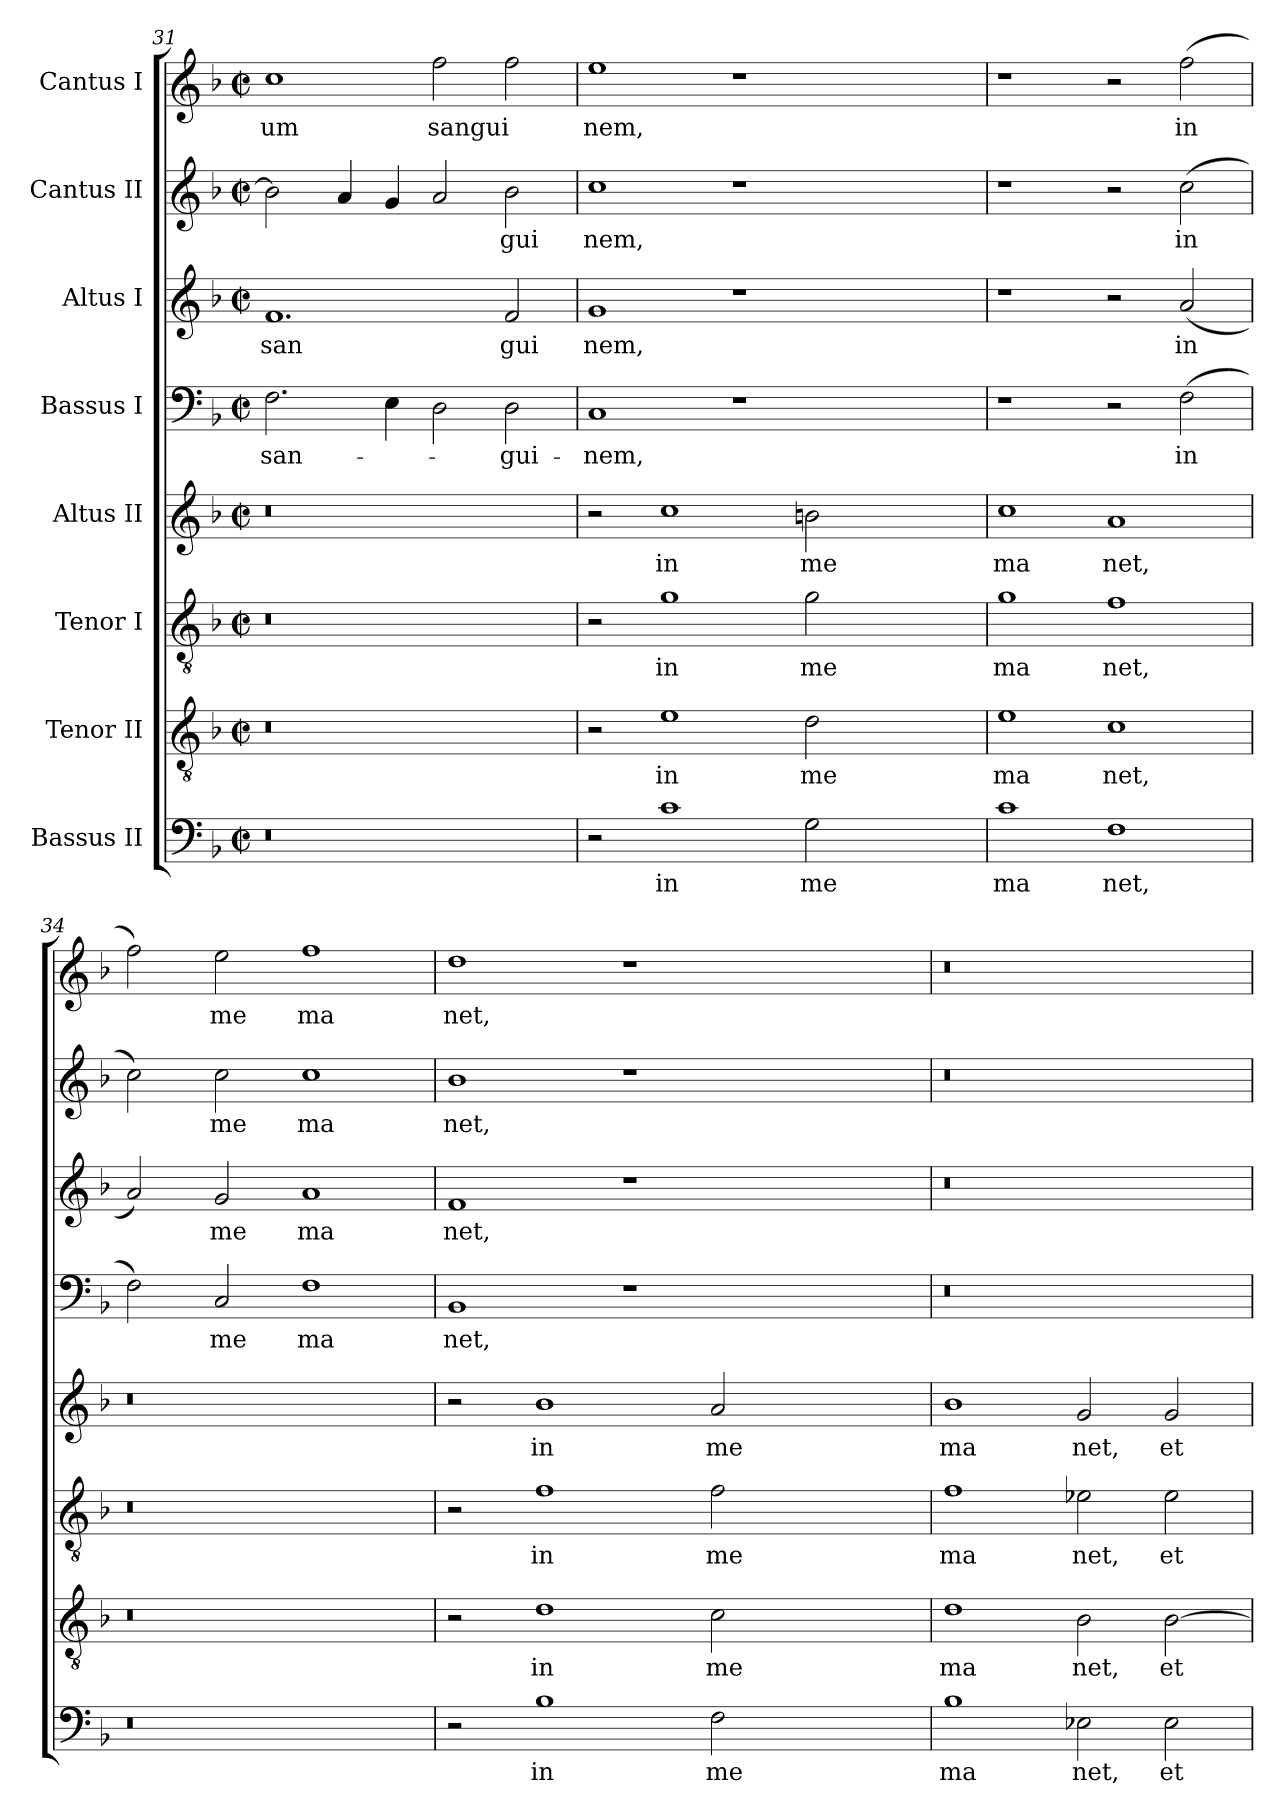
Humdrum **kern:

**kern	**text	**kern	**text	**kern	**text	**kern	**text	**kern	**text	**kern	**text	**kern	**text	**kern	**text
*part8	*part8	*part7	*part7	*part6	*part6	*part5	*part5	*part4	*part4	*part3	*part3	*part2	*part2	*part1	*part1
*staff8	*staff8	*staff7	*staff7	*staff6	*staff6	*staff5	*staff5	*staff4	*staff4	*staff3	*staff3	*staff2	*staff2	*staff1	*staff1
*I"Bassus II	*	*I"Tenor II	*	*I"Tenor I	*	*I"Altus II	*	*I"Bassus I	*	*I"Altus I	*	*I"Cantus II	*	*I"Cantus I	*
*clefF4	*	*clefGv2	*	*clefGv2	*	*clefG2	*	*clefF4	*	*clefG2	*	*clefG2	*	*clefG2	*
*k[b-]	*	*k[b-]	*	*k[b-]	*	*k[b-]	*	*k[b-]	*	*k[b-]	*	*k[b-]	*	*k[b-]	*
*F:	*	*F:	*	*F:	*	*F:	*	*F:	*	*F:	*	*F:	*	*F:	*
*M2/2	*	*M2/2	*	*M2/2	*	*M2/2	*	*M2/2	*	*M2/2	*	*M2/2	*	*M2/2	*
*met(c|)	*	*met(c|)	*	*met(c|)	*	*met(c|)	*	*met(c|)	*	*met(c|)	*	*met(c|)	*	*met(c|)	*
=31	=31	=31	=31	=31	=31	=31	=31	=31	=31	=31	=31	=31	=31	=31	=31
!	!	!	!	!	!	!	!	!	!LO:LY:b	!	!LO:LY:b:cj	!	!	!	!LO:LY:b:cj
0r	.	0r	.	0r	.	0r	.	2.F\	san-	1.f	san	2b-\]	.	1cc	um
.	.	.	.	.	.	.	.	.	.	.	.	4a/	.	.	.
.	.	.	.	.	.	.	.	4E\	.	.	.	4g/	.	.	.
!	!	!	!	!	!	!	!	!	!	!	!	!	!	!	!LO:LY:b:cj
.	.	.	.	.	.	.	.	2D\	.	.	.	2a/	.	2ff\	sangui
!	!	!	!	!	!	!	!	!	!LO:LY:b:cj	!	!LO:LY:b:cj	!	!LO:LY:b:cj	!	!
.	.	.	.	.	.	.	.	2D\	-gui-	2f/	gui	2b-\	gui	2ff\	.
!!LO:LB:g=z
=32	=32	=32	=32	=32	=32	=32	=32	=32	=32	=32	=32	=32	=32	=32	=32
!	!	!	!	!	!	!	!	!	!LO:LY:b:cj	!	!LO:LY:b:cj	!	!LO:LY:b:cj	!	!LO:LY:b:cj
2r	.	2r	.	2r	.	2r	.	1C	-nem,	1g	nem,	1cc	nem,	1ee	nem,
!	!LO:LY:b:cj	!	!LO:LY:b:cj	!	!LO:LY:b:cj	!	!LO:LY:b:cj	!	!	!	!	!	!	!	!
1c	in	1e	in	1g	in	1cc	in	.	.	.	.	.	.	.	.
!	!	!	!	!	!	!	!	!LO:N:vis=1	!	!LO:N:vis=1	!	!LO:N:vis=1	!	!LO:N:vis=1	!
.	.	.	.	.	.	.	.	0r	.	0r	.	0r	.	0r	.
!	!LO:LY:b:cj	!	!LO:LY:b:cj	!	!LO:LY:b:cj	!	!LO:LY:b:cj	!	!	!	!	!	!	!	!
2G\	me	2d\	me	2g\	me	2bn\	me	.	.	.	.	.	.	.	.
1ryy	.	1ryy	.	1ryy	.	1ryy	.	.	.	.	.	.	.	.	.
=33	=33	=33	=33	=33	=33	=33	=33	=33	=33	=33	=33	=33	=33	=33	=33
!	!LO:LY:b:cj	!	!LO:LY:b:cj	!	!LO:LY:b:cj	!	!LO:LY:b:cj	!	!	!	!	!	!	!	!
1c	ma	1e	ma	1g	ma	1cc	ma	1r	.	1r	.	1r	.	1r	.
!	!LO:LY:b:cj	!	!LO:LY:b:cj	!	!LO:LY:b:cj	!	!LO:LY:b:cj	!	!	!	!	!	!	!	!
1F	net,	1c	net,	1f	net,	1a	net,	2r	.	2r	.	2r	.	2r	.
!	!	!	!	!	!	!	!	!	!LO:LY:b:cj	!	!LO:LY:b:cj	!	!LO:LY:b:cj	!	!LO:LY:b:cj
.	.	.	.	.	.	.	.	(>2F\	in	(<2a/	in	(>2cc\	in	(>2ff\	in
=34	=34	=34	=34	=34	=34	=34	=34	=34	=34	=34	=34	=34	=34	=34	=34
0r	.	0r	.	0r	.	0r	.	2F\)	.	2a/)	.	2cc\)	.	2ff\)	.
!	!	!	!	!	!	!	!	!	!LO:LY:b:cj	!	!LO:LY:b:cj	!	!LO:LY:b:cj	!	!LO:LY:b:cj
.	.	.	.	.	.	.	.	2C/	me	2g/	me	2cc\	me	2ee\	me
!	!	!	!	!	!	!	!	!	!LO:LY:b:cj	!	!LO:LY:b:cj	!	!LO:LY:b:cj	!	!LO:LY:b:cj
.	.	.	.	.	.	.	.	1F	ma	1a	ma	1cc	ma	1ff	ma
=35	=35	=35	=35	=35	=35	=35	=35	=35	=35	=35	=35	=35	=35	=35	=35
!	!	!	!	!	!	!	!	!	!LO:LY:b:cj	!	!LO:LY:b:cj	!	!LO:LY:b:cj	!	!LO:LY:b:cj
2r	.	2r	.	2r	.	2r	.	1BB-	net,	1f	net,	1b-	net,	1dd	net,
!	!LO:LY:b:cj	!	!LO:LY:b:cj	!	!LO:LY:b:cj	!	!LO:LY:b:cj	!	!	!	!	!	!	!	!
1B-	in	1d	in	1f	in	1b-	in	.	.	.	.	.	.	.	.
!	!	!	!	!	!	!	!	!LO:N:vis=1	!	!LO:N:vis=1	!	!LO:N:vis=1	!	!LO:N:vis=1	!
.	.	.	.	.	.	.	.	0r	.	0r	.	0r	.	0r	.
!	!LO:LY:b:cj	!	!LO:LY:b:cj	!	!LO:LY:b:cj	!	!LO:LY:b:cj	!	!	!	!	!	!	!	!
2F\	me	2c\	me	2f\	me	2a/	me	.	.	.	.	.	.	.	.
1ryy	.	1ryy	.	1ryy	.	1ryy	.	.	.	.	.	.	.	.	.
=36	=36	=36	=36	=36	=36	=36	=36	=36	=36	=36	=36	=36	=36	=36	=36
!	!LO:LY:b:cj	!	!LO:LY:b:cj	!	!LO:LY:b:cj	!	!LO:LY:b:cj	!	!	!	!	!	!	!	!
1B-	ma	1d	ma	1f	ma	1b-	ma	0r	.	0r	.	0r	.	0r	.
!	!LO:LY:b:cj	!	!LO:LY:b:cj	!	!LO:LY:b:cj	!	!LO:LY:b:cj	!	!	!	!	!	!	!	!
2E-X\	net,	2B-\	net,	2e-X\	net,	2g/	net,	.	.	.	.	.	.	.	.
!	!LO:LY:b:cj	!	!LO:LY:b:cj	!	!LO:LY:b:cj	!	!LO:LY:b:cj	!	!	!	!	!	!	!	!
2E-\	et	[>2B-\	et	2e-\	et	2g/	et	.	.	.	.	.	.	.	.
=	=	=	=	=	=	=	=	=	=	=	=	=	=	=	=
*-	*-	*-	*-	*-	*-	*-	*-	*-	*-	*-	*-	*-	*-	*-	*-
